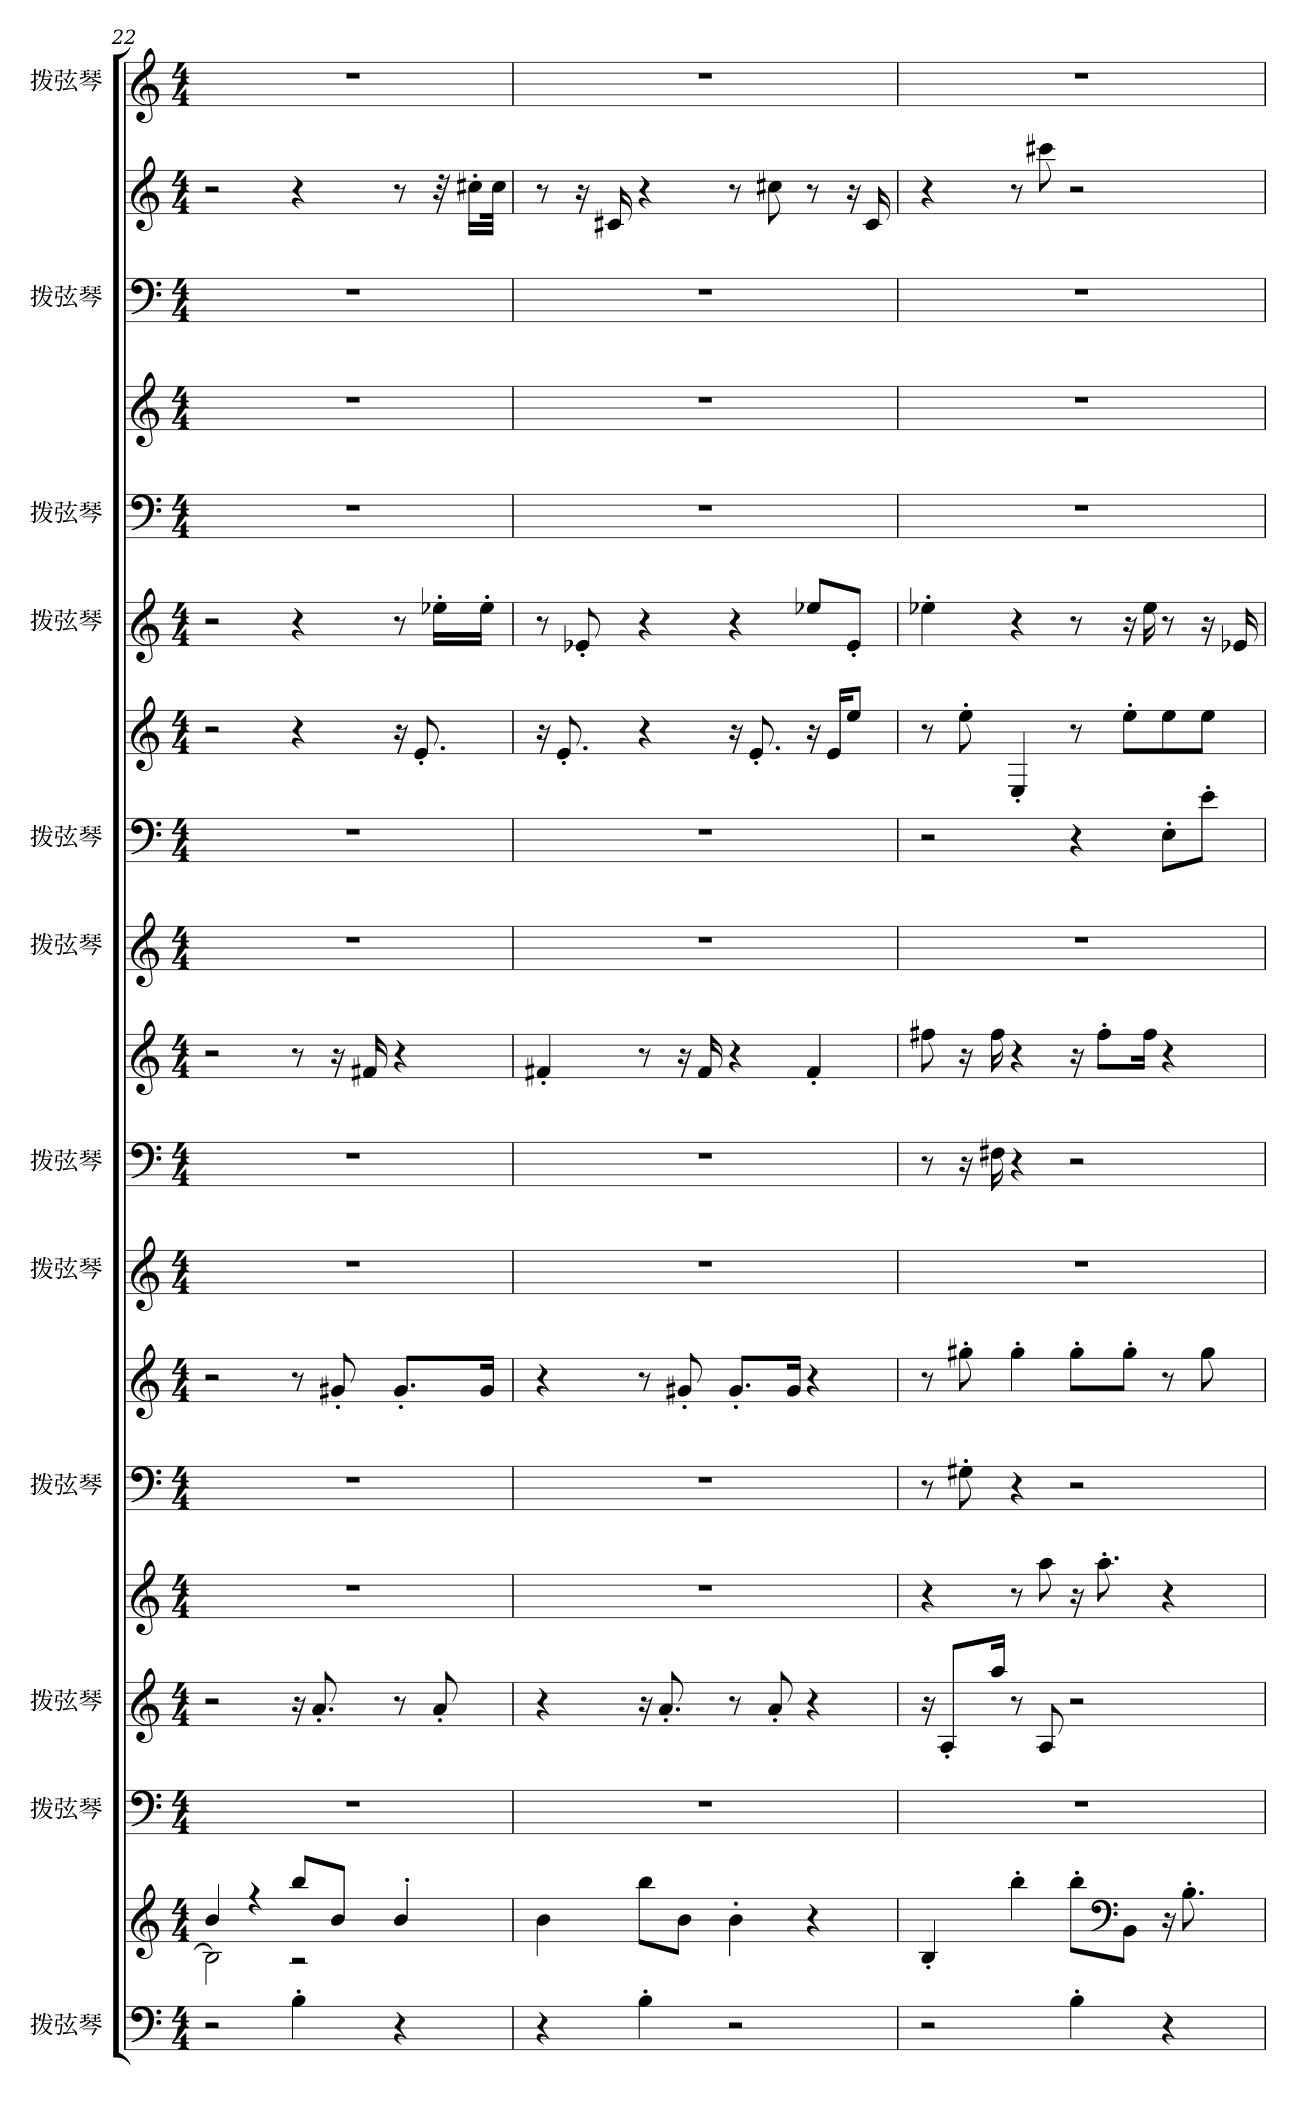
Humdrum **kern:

**kern	**kern	**kern	**kern	**kern	**kern	**kern	**kern	**kern	**kern	**kern	**kern	**kern	**kern	**kern	**kern	**kern	**kern	**kern
*part12	*part12	*part11	*part10	*part10	*part9	*part9	*part8	*part7	*part7	*part6	*part5	*part5	*part4	*part3	*part3	*part2	*part2	*part1
*staff19	*staff18	*staff17	*staff16	*staff15	*staff14	*staff13	*staff12	*staff11	*staff10	*staff9	*staff8	*staff7	*staff6	*staff5	*staff4	*staff3	*staff2	*staff1
*I"拨弦琴	*	*I"拨弦琴	*I"拨弦琴	*	*I"拨弦琴	*	*I"拨弦琴	*I"拨弦琴	*	*I"拨弦琴	*I"拨弦琴	*	*I"拨弦琴	*I"拨弦琴	*	*I"拨弦琴	*	*I"拨弦琴
*clefF4	*clefG2	*clefF4	*clefG2	*clefG2	*clefF4	*clefG2	*clefG2	*clefF4	*clefG2	*clefG2	*clefF4	*clefG2	*clefG2	*clefF4	*clefG2	*clefF4	*clefG2	*clefG2
*k[]	*k[]	*k[]	*k[]	*k[]	*k[]	*k[]	*k[]	*k[]	*k[]	*k[]	*k[]	*k[]	*k[]	*k[]	*k[]	*k[]	*k[]	*k[]
*M4/4	*M4/4	*M4/4	*M4/4	*M4/4	*M4/4	*M4/4	*M4/4	*M4/4	*M4/4	*M4/4	*M4/4	*M4/4	*M4/4	*M4/4	*M4/4	*M4/4	*M4/4	*M4/4
=22	=22	=22	=22	=22	=22	=22	=22	=22	=22	=22	=22	=22	=22	=22	=22	=22	=22	=22
*	*^	*	*	*	*	*	*	*	*	*	*	*	*	*	*	*	*	*
2r	4b/	2B\]	1r	2r	1r	1r	2r	1r	1r	2r	1r	1r	2r	2r	1r	1r	1r	2r	1r
.	4r	.	.	.	.	.	.	.	.	.	.	.	.	.	.	.	.	.	.
4B'\	8bb/L	2r	.	16r	.	.	8r	.	.	8r	.	.	4r	4r	.	.	.	4r	.
.	.	.	.	8.a'/	.	.	.	.	.	.	.	.	.	.	.	.	.	.	.
.	8b/J	.	.	.	.	.	8g#X'/	.	.	16r	.	.	.	.	.	.	.	.	.
.	.	.	.	.	.	.	.	.	.	16f#X/	.	.	.	.	.	.	.	.	.
4r	4b'/	.	.	8r	.	.	8.g#'/L	.	.	4r	.	.	16r	8r	.	.	.	8r	.
.	.	.	.	.	.	.	.	.	.	.	.	.	8.e'/	.	.	.	.	.	.
.	.	.	.	8a'/	.	.	.	.	.	.	.	.	.	16ee-X'\LL	.	.	.	32r	.
.	.	.	.	.	.	.	.	.	.	.	.	.	.	.	.	.	.	16cc#X'\LL	.
.	.	.	.	.	.	.	16g#/Jk	.	.	.	.	.	.	16ee-'\JJ	.	.	.	.	.
.	.	.	.	.	.	.	.	.	.	.	.	.	.	.	.	.	.	32cc#\JJk	.
*	*v	*v	*	*	*	*	*	*	*	*	*	*	*	*	*	*	*	*	*
!!LO:PB:g=z
=23	=23	=23	=23	=23	=23	=23	=23	=23	=23	=23	=23	=23	=23	=23	=23	=23	=23	=23
4r	4b\	1r	4r	1r	1r	4r	1r	1r	4f#X'/	1r	1r	16r	8r	1r	1r	1r	8r	1r
.	.	.	.	.	.	.	.	.	.	.	.	8.e'/	.	.	.	.	.	.
.	.	.	.	.	.	.	.	.	.	.	.	.	8e-X'/	.	.	.	16r	.
.	.	.	.	.	.	.	.	.	.	.	.	.	.	.	.	.	16c#X/	.
4B'\	8bb\L	.	16r	.	.	8r	.	.	8r	.	.	4r	4r	.	.	.	4r	.
.	.	.	8.a'/	.	.	.	.	.	.	.	.	.	.	.	.	.	.	.
.	8b\J	.	.	.	.	8g#X'/	.	.	16r	.	.	.	.	.	.	.	.	.
.	.	.	.	.	.	.	.	.	16f#/	.	.	.	.	.	.	.	.	.
2r	4b'\	.	8r	.	.	8.g#'/L	.	.	4r	.	.	16r	4r	.	.	.	8r	.
.	.	.	.	.	.	.	.	.	.	.	.	8.e'/	.	.	.	.	.	.
.	.	.	8a'/	.	.	.	.	.	.	.	.	.	.	.	.	.	8cc#X\	.
.	.	.	.	.	.	16g#/Jk	.	.	.	.	.	.	.	.	.	.	.	.
.	4r	.	4r	.	.	4r	.	.	4f#'/	.	.	16r	8ee-X/L	.	.	.	8r	.
.	.	.	.	.	.	.	.	.	.	.	.	16e/KL	.	.	.	.	.	.
.	.	.	.	.	.	.	.	.	.	.	.	8ee/J	8e-'/J	.	.	.	16r	.
.	.	.	.	.	.	.	.	.	.	.	.	.	.	.	.	.	16c#/	.
=24	=24	=24	=24	=24	=24	=24	=24	=24	=24	=24	=24	=24	=24	=24	=24	=24	=24	=24
2r	4B'/	1r	16r	4r	8r	8r	1r	8r	8ff#X\	1r	2r	8r	4ee-X'\	1r	1r	1r	4r	1r
.	.	.	8A'/L	.	.	.	.	.	.	.	.	.	.	.	.	.	.	.
.	.	.	.	.	8G#X'\	8gg#X'\	.	16r	16r	.	.	8ee'\	.	.	.	.	.	.
.	.	.	16aa/Jk	.	.	.	.	16F#X\	16ff#\	.	.	.	.	.	.	.	.	.
.	4bb'\	.	8r	8r	4r	4gg#'\	.	4r	4r	.	.	4E'/	4r	.	.	.	8r	.
.	.	.	8A/	8aa\	.	.	.	.	.	.	.	.	.	.	.	.	8ccc#X\	.
4B'\	8bb'\L	.	2r	16r	2r	8gg#'\L	.	2r	16r	.	4r	8r	8r	.	.	.	2r	.
.	.	.	.	8.aa'\	.	.	.	.	8ff#'\L	.	.	.	.	.	.	.	.	.
*	*clefF4	*	*	*	*	*	*	*	*	*	*	*	*	*	*	*	*	*
.	8BB\J	.	.	.	.	8gg#'\J	.	.	.	.	.	8ee'\L	16r	.	.	.	.	.
.	.	.	.	.	.	.	.	.	16ff#\Jk	.	.	.	16ee-\	.	.	.	.	.
4r	16r	.	.	4r	.	8r	.	.	4r	.	8E'\L	8ee\	8r	.	.	.	.	.
.	8.B'\	.	.	.	.	.	.	.	.	.	.	.	.	.	.	.	.	.
.	.	.	.	.	.	8gg#\	.	.	.	.	8e'\J	8ee\J	16r	.	.	.	.	.
.	.	.	.	.	.	.	.	.	.	.	.	.	16e-X/	.	.	.	.	.
=	=	=	=	=	=	=	=	=	=	=	=	=	=	=	=	=	=	=
*-	*-	*-	*-	*-	*-	*-	*-	*-	*-	*-	*-	*-	*-	*-	*-	*-	*-	*-
